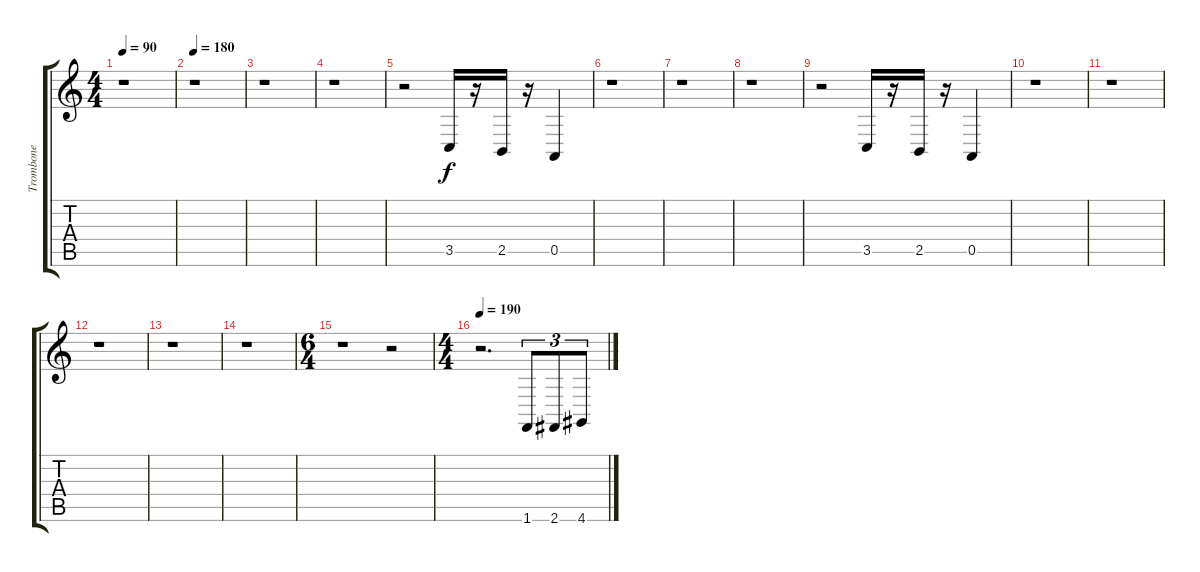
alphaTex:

\track ("Trombone" "Trombone") {instrument trombone}
\staff {score tabs}
\tuning (E4 B3 G3 D3 A2 E2) {hide}
\ts (4 4)
\tempo 90
\clef g2
\ks c
r.1{dy f} |
\tempo 180
r.1 |
r.1 |
r.1 |
r.2 3.5.16 r.16 2.5.16 r.16 0.5.4 |
r.1 |
r.1 |
r.1 |
r.2 3.5.16 r.16 2.5.16 r.16 0.5.4 |
r.1 |
r.1 |
r.1 |
r.1 |
r.1 |
\ts (6 4)
r.1 r.2 |
\ts (4 4)
\tempo 190
r.2{d} 1.6.8{tu (3 2)} 2.6.8{tu (3 2)} 4.6.8{tu (3 2)}
